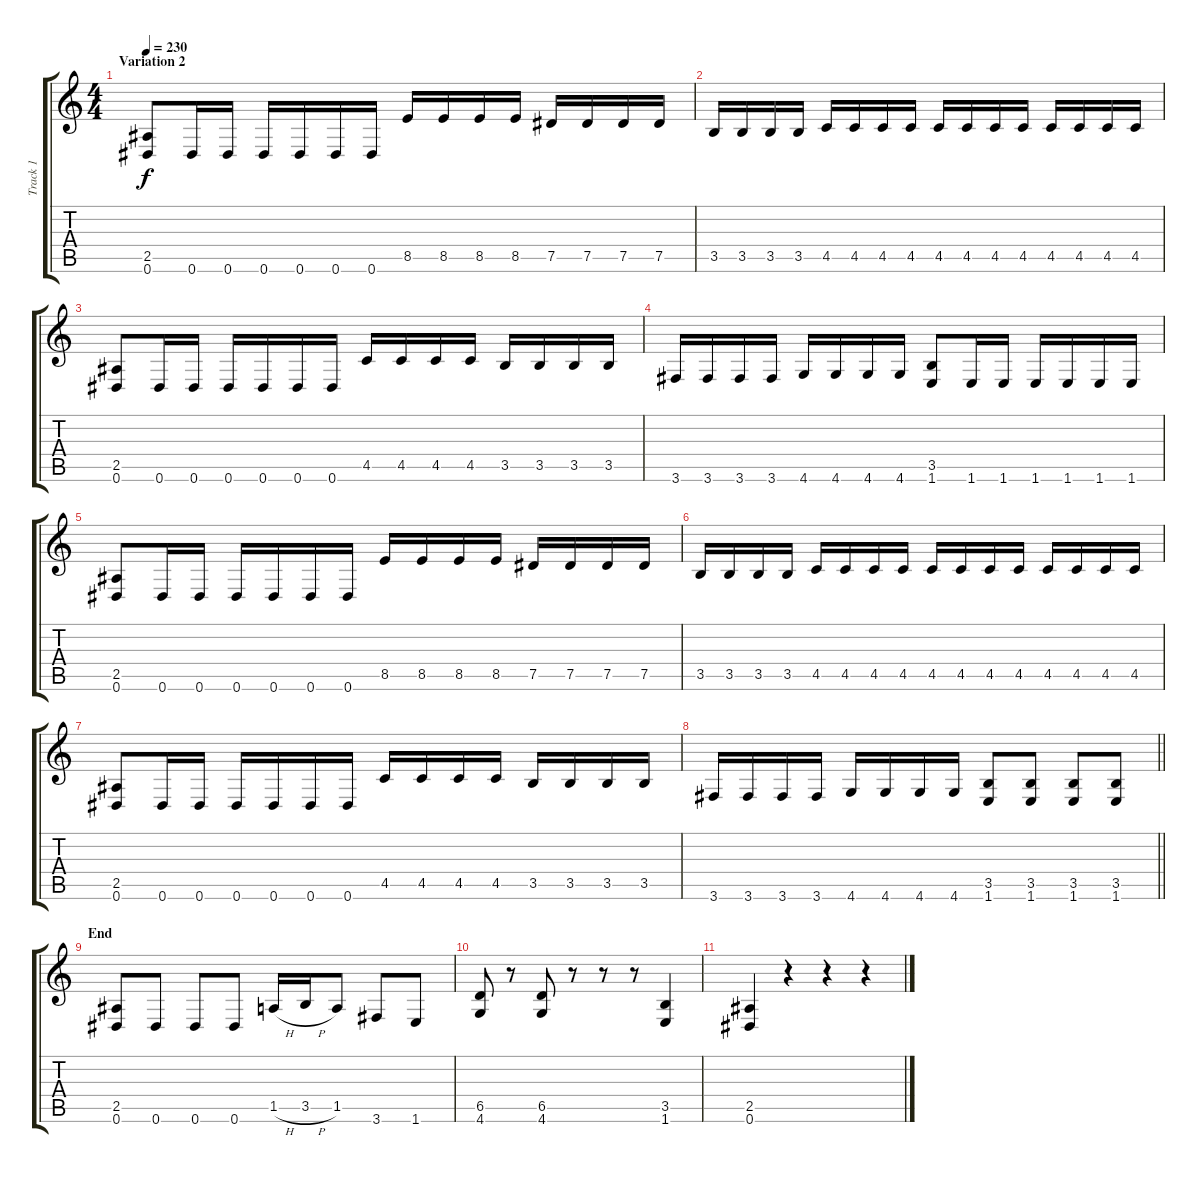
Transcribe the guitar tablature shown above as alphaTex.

\track ("Track 1" "Track 1") {instrument distortionguitar}
\staff {score tabs}
\tuning (Eb4 Bb3 Gb3 Db3 Ab2 Eb2) {hide}
\ts (4 4)
\section ("" "Variation 2")
\tempo 230
\clef g2
\ks c
(2.5 0.6).8{dy f} 0.6.16 0.6.16 0.6.16 0.6.16 0.6.16 0.6.16 8.5.16 8.5.16 8.5.16 8.5.16 7.5.16 7.5.16 7.5.16 7.5.16 |
3.5.16 3.5.16 3.5.16 3.5.16 4.5.16 4.5.16 4.5.16 4.5.16 4.5.16 4.5.16 4.5.16 4.5.16 4.5.16 4.5.16 4.5.16 4.5.16 |
(2.5 0.6).8 0.6.16 0.6.16 0.6.16 0.6.16 0.6.16 0.6.16 4.5.16 4.5.16 4.5.16 4.5.16 3.5.16 3.5.16 3.5.16 3.5.16 |
3.6.16 3.6.16 3.6.16 3.6.16 4.6.16 4.6.16 4.6.16 4.6.16 (3.5 1.6).8 1.6.16 1.6.16 1.6.16 1.6.16 1.6.16 1.6.16 |
(2.5 0.6).8 0.6.16 0.6.16 0.6.16 0.6.16 0.6.16 0.6.16 8.5.16 8.5.16 8.5.16 8.5.16 7.5.16 7.5.16 7.5.16 7.5.16 |
3.5.16 3.5.16 3.5.16 3.5.16 4.5.16 4.5.16 4.5.16 4.5.16 4.5.16 4.5.16 4.5.16 4.5.16 4.5.16 4.5.16 4.5.16 4.5.16 |
(2.5 0.6).8 0.6.16 0.6.16 0.6.16 0.6.16 0.6.16 0.6.16 4.5.16 4.5.16 4.5.16 4.5.16 3.5.16 3.5.16 3.5.16 3.5.16 |
\barLineRight lightlight
3.6.16 3.6.16 3.6.16 3.6.16 4.6.16 4.6.16 4.6.16 4.6.16 (3.5 1.6).8 (3.5 1.6).8 (3.5 1.6).8 (3.5 1.6).8 |
\section ("" "End")
(2.5 0.6).8 0.6.8 0.6.8 0.6.8 1.5{h}.16 3.5{h}.16 1.5.8 3.6.8 1.6.8 |
(6.5 4.6).8 r.8 (6.5 4.6).8 r.8 r.8 r.8 (3.5 1.6).4 |
(2.5 0.6).4 r.4 r.4 r.4
